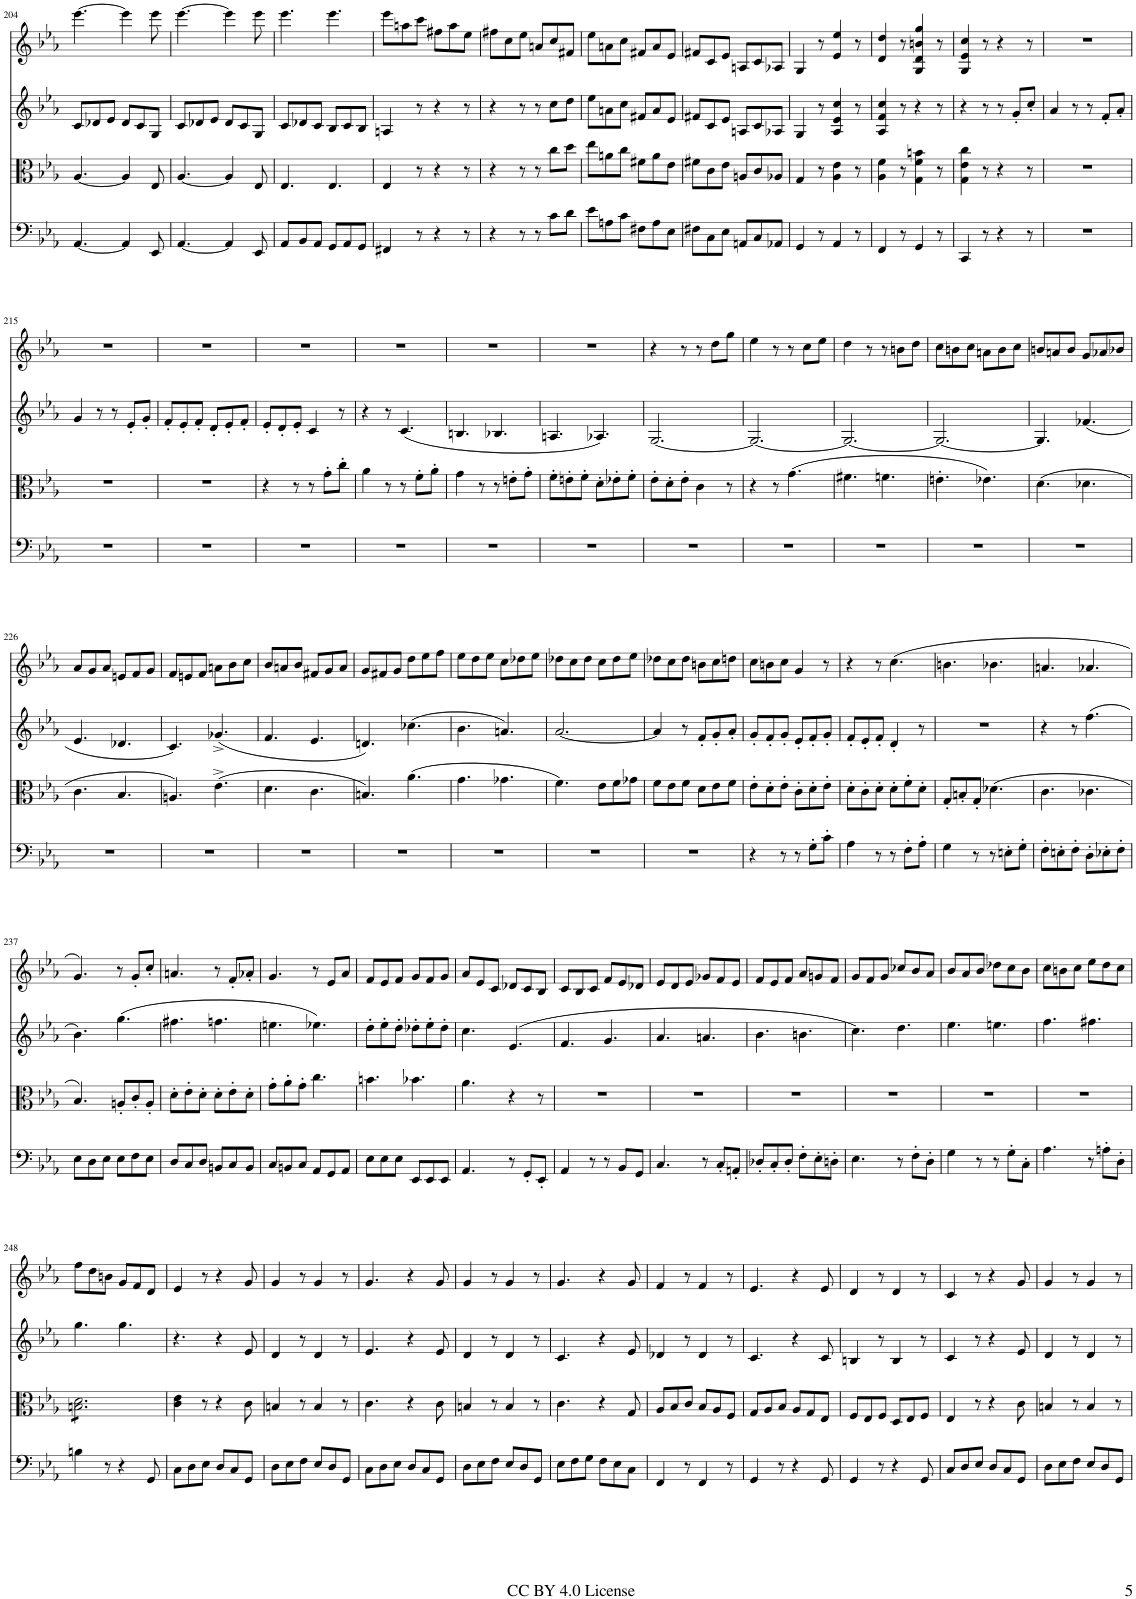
**kern	**kern	**kern	**kern
*part4	*part3	*part2	*part1
*staff4	*staff3	*staff2	*staff1
*I"Cello	*I"Viola	*I"Violin II	*I"Violin I
*	*I'Vla	*I'Vln	*I'Vln
!!LO:PB:g=z
*clefF4	*clefC3	*clefG2	*clefG2
*k[b-e-a-]	*k[b-e-a-]	*k[b-e-a-]	*k[b-e-a-]
*M6/8	*M6/8	*M6/8	*M6/8
=204	=204	=204	=204
[4.AA-/	[4.A-/	8c/L	[4.eee-\
.	.	8d-X/	.
.	.	8e-/J	.
4AA-/]	4A-/]	8d-/L	4eee-\]
.	.	8c/	.
8EE-/	8E-/	8G/J	8eee-\
=205	=205	=205	=205
[4.AA-/	[4.A-/	8c/L	[4.eee-\
.	.	8d-X/	.
.	.	8e-/J	.
4AA-/]	4A-/]	8d-/L	4eee-\]
.	.	8c/	.
8EE-/	8E-/	8G/J	8eee-\
=206	=206	=206	=206
8AA-/L	4.E-/	8c/L	4.eee-\
8BB-/	.	8d-X/	.
8AA-/J	.	8c/J	.
8GG/L	4.E-/	8B-/L	4.eee-\
8AA-/	.	8c/	.
8GG/J	.	8B-/J	.
=207	=207	=207	=207
4FF#X/	4E-/	4An/	8eee-\L
.	.	.	8aan\
8r	8r	8r	8ccc\J
4r	4r	4r	8ff#X\L
.	.	.	8aa\
8r	8r	8r	8ee-\J
=208	=208	=208	=208
4r	4r	4r	8ff#X\L
.	.	.	8cc\
8r	8r	8r	8ee-\J
8r	8r	8r	8an/L
8c\L	8cc\L	8cc\L	8cc/
8d\J	8dd\J	8dd\J	8f#X/J
=209	=209	=209	=209
8e-\L	8ee-\L	8ee-\L	8ee-\L
8An\	8an\	8an\	8an\
8c\J	8cc\J	8cc\J	8cc\J
8F#X\L	8f#X\L	8f#X/L	8f#X/L
8A\	8a\	8a/	8a/
8E-\J	8e-\J	8e-/J	8e-/J
=210	=210	=210	=210
8F#X\L	8f#X\L	8f#X/L	8f#X/L
8C\	8c\	8c/	8c/
8E-\J	8e-\J	8e-/J	8e-/J
8AAn/L	8An/L	8An/L	8An/L
8C/	8c/	8c/	8c/
8AA-X/J	8A-X/J	8A-X/J	8A-X/J
=211	=211	=211	=211
4GG/	4G/	4G/	4G/
8r	8r	8r	8r
4AA-/	4A-\ 4e-\	4A-/ 4e-/ 4cc/	4e-/ 4ee-/
8r	8r	8r	8r
=212	=212	=212	=212
4FF/	4A-\ 4f\	4A-/ 4f/ 4cc/	4d/ 4dd/
8r	8r	8r	8r
4GG/	4G\ 4f\ 4bn\	4r	4G/ 4d/ 4bn/ 4gg/
8r	8r	8r	8r
=213	=213	=213	=213
4CC/	4G\ 4e-\ 4cc\	4r	4G/ 4e-/ 4cc/
8r	8r	8r	8r
4r	4r	8r	4r
.	.	8g'/L	.
8r	8r	8cc'/J	8r
=214	=214	=214	=214
2.r	2.r	4a-/	2.r
.	.	8r	.
.	.	8r	.
.	.	8f'/L	.
.	.	8a-'/J	.
!!LO:LB:g=z
=215	=215	=215	=215
2.r	2.r	4g/	2.r
.	.	8r	.
.	.	8r	.
.	.	8e-'/L	.
.	.	8g'/J	.
=216	=216	=216	=216
2.r	2.r	8f'/L	2.r
.	.	8e-'/	.
.	.	8f'/J	.
.	.	8d'/L	.
.	.	8e-'/	.
.	.	8f'/J	.
=217	=217	=217	=217
2.r	4r	8e-'/L	2.r
.	.	8d'/	.
.	8r	8e-'/J	.
.	8r	4c/	.
.	8g'\L	.	.
.	8cc'\J	8r	.
=218	=218	=218	=218
2.r	4a-\	4r	2.r
.	8r	8r	.
.	8r	(4.c/	.
.	8f'\L	.	.
.	8a-'\J	.	.
=219	=219	=219	=219
2.r	4g\	4.Bn/	2.r
.	8r	.	.
.	8r	4.B-X/	.
.	8en'\L	.	.
.	8g'\J	.	.
=220	=220	=220	=220
2.r	8f'\L	4.An/	2.r
.	8en'\	.	.
.	8f'\J	.	.
.	8d'\L	4.A-X/)	.
.	8e-X'\	.	.
.	8f'\J	.	.
=221	=221	=221	=221
2.r	8e-'\L	[2.G/	4r
.	8d'\	.	.
.	8e-'\J	.	8r
.	4c\	.	8r
.	.	.	8dd\L
.	8r	.	8gg\J
=222	=222	=222	=222
2.r	4r	2.G/_	4ee-\
.	8r	.	8r
.	(4.g\	.	8r
.	.	.	8cc\L
.	.	.	8ee-\J
=223	=223	=223	=223
2.r	4.f#X\	2.G/_	4dd\
.	.	.	8r
.	4.fn\	.	8r
.	.	.	8bn\L
.	.	.	8dd\J
=224	=224	=224	=224
2.r	4.en'\	2.G/_	8cc\L
.	.	.	8bn\
.	.	.	8cc\J
.	4.e-X\)	.	8an\L
.	.	.	8b\
.	.	.	8cc\J
=225	=225	=225	=225
2.r	(4.d\	4.G/]	8bn/L
.	.	.	8an/
.	.	.	8b/J
.	4.d-X\	(4.f-X/	8g/L
.	.	.	8a-X/
.	.	.	8b-X/J
!!LO:LB:g=z
=226	=226	=226	=226
2.r	4.c\	4.e-/	8a-/L
.	.	.	8g/
.	.	.	8a-/J
.	4.B-/	4.d-X/	8en/L
.	.	.	8f/
.	.	.	8g/J
=227	=227	=227	=227
2.r	4.An/)	4.c/)	8f/L
.	.	.	8en/
.	.	.	8f/J
.	(4.e-^\	(4.g-X^/	8an\L
.	.	.	8b-\
.	.	.	8cc\J
=228	=228	=228	=228
2.r	4.d\	4.f/	8b-/L
.	.	.	8an/
.	.	.	8b-/J
.	4.c\	4.e-/	8f#X/L
.	.	.	8g/
.	.	.	8a/J
=229	=229	=229	=229
2.r	4.Bn/)	4.dn/)	8g/L
.	.	.	8f#X/
.	.	.	8g/J
.	(4.a-\	(4.cc-X\	8dd\L
.	.	.	8ee-\
.	.	.	8ff\J
=230	=230	=230	=230
2.r	4.g\	4.b-\	8ee-\L
.	.	.	8dd\
.	.	.	8ee-\J
.	4.g-X\	4.an/)	8cc\L
.	.	.	8dd-X\
.	.	.	8ee-\J
=231	=231	=231	=231
2.r	4.f\)	[2.a-/	8dd-X\L
.	.	.	8cc\
.	.	.	8dd-\J
.	8e-\L	.	8cc\L
.	8f\	.	8dd-\
.	8g-X\J	.	8ee-\J
=232	=232	=232	=232
2.r	8f\L	4a-/]	8dd-X\L
.	8e-\	.	8cc\
.	8f\J	8r	8dd-\J
.	8d\L	8f'/L	8bn\L
.	8e-\	8g'/	8cc\
.	8f\J	8a-'/J	8ddn\J
=233	=233	=233	=233
4r	8e-'\L	8g'/L	8cc\L
.	8d'\	8f'/	8bn\
8r	8e-'\J	8g'/J	8cc\J
8r	8c'\L	8e-'/L	4g/
8G'\L	8d'\	8f'/	.
8c'\J	8e-'\J	8g'/J	8r
=234	=234	=234	=234
4A-\	8d'\L	8f'/L	4r
.	8c'\	8e-'/	.
8r	8d'\J	8f'/J	8r
8r	8d'\L	4d'/	(4.cc\
8F'\L	8f'\	.	.
8A-'\J	8d'\J	8r	.
=235	=235	=235	=235
4G\	8G'/L	2.r	4.bn\
.	8Bn'/	.	.
8r	8G'/J	.	.
8r	(4.d-X\	.	4.b-X\
8En'\L	.	.	.
8G'\J	.	.	.
=236	=236	=236	=236
8F'\L	4.c\	4r	4.an/
8En'\	.	.	.
8F'\J	.	8r	.
8D'\L	4.c-X\	(4.ff\	4.a-X/
8E-X'\	.	.	.
8F'\J	.	.	.
!!LO:LB:g=z
=237	=237	=237	=237
8E-\L	4.B-/)	4.b-\)	4.g/)
8D\	.	.	.
8E-\J	.	.	.
8E-\L	8An'/L	(4.gg\	8r
8F\	8c'/	.	8g'/L
8E-\J	8A'/J	.	8cc'/J
=238	=238	=238	=238
8D/L	8d'\L	4.ff#X\	4.an/
8C/	8e-'\	.	.
8D/J	8d'\J	.	.
8BBn/L	8d'\L	4.ffn\	8r
8C/	8e-'\	.	8f'/L
8BB/J	8d'\J	.	8a-X'/J
=239	=239	=239	=239
8C/L	8g'\L	4.een\	4.g/
8BBn/	8a-'\	.	.
8C/J	8g'\J	.	.
8AA-/L	4.cc\	4.ee-X\)	8r
8GG/	.	.	8e-/L
8AA-/J	.	.	8a-/J
=240	=240	=240	=240
8E-\L	4.bn\	8dd'\L	8f/L
8E-\	.	8ee-'\	8e-/
8E-\J	.	8dd'\J	8f/J
8EE-/L	4.b-X\	8dd-X'\L	8g/L
8EE-/	.	8ee-'\	8f/
8EE-/J	.	8dd-'\J	8g/J
=241	=241	=241	=241
4.AA-/	4.a-\	4.cc\	8a-/L
.	.	.	8e-/
.	.	.	8c/J
8r	4r	(4.e-/	8d-X/L
8GG'/L	.	.	8c/
8EE-'/J	8r	.	8B-/J
=242	=242	=242	=242
4AA-/	2.r	4.f/	8c/L
.	.	.	8B-/
8r	.	.	8c/J
8r	.	4.g/	8f/L
8BB-/L	.	.	8e-/
8GG/J	.	.	8d-X/J
=243	=243	=243	=243
4.C/	2.r	4.a-/	8e-/L
.	.	.	8d/
.	.	.	8e-/J
8r	.	4.an/	8g-X/L
8C'/L	.	.	8f/
8AAn'/J	.	.	8e-/J
=244	=244	=244	=244
8D-X'/L	2.r	4.b-\	8f/L
8C'/	.	.	8e-/
8D-'/J	.	.	8f/J
8F'\L	.	4.bn\	8a-/L
8E-'\	.	.	8gn/
8Dn'\J	.	.	8f/J
=245	=245	=245	=245
4.E-\	2.r	4.cc\)	8g/L
.	.	.	8f/
.	.	.	8g/J
8r	.	4.dd\	8cc-X/L
8F'\L	.	.	8b-/
8D'\J	.	.	8a-/J
=246	=246	=246	=246
4G\	2.r	4.ee-\	8b-/L
.	.	.	8a-/
8r	.	.	8b-/J
8r	.	4.een\	8dd-X\L
8G'\L	.	.	8cc\
8C'\J	.	.	8b-\J
=247	=247	=247	=247
4.A-\	2.r	4.ff\	8cc\L
.	.	.	8bn\
.	.	.	8cc\J
8r	.	4.ff#X\	8ee-\L
8An'\L	.	.	8dd\
8D'\J	.	.	8cc\J
!!LO:LB:g=z
=248	=248	=248	=248
*	*tremolo	*	*
4Bn\	8Bn\ 8d\L	4.gg\	8ff\L
.	8Bn\ 8d\	.	8dd\
8r	8Bn\ 8d\	.	8bn\J
4r	8Bn\ 8d\	4.gg\	8g/L
.	8Bn\ 8d\	.	8f/
8GG/	8Bn\ 8d\J	.	8d/J
*	*Xtremolo	*	*
=249	=249	=249	=249
8C\L	4c\ 4e-\	4.r	4e-/
8D\	.	.	.
8E-\J	8r	.	8r
8D/L	4r	4r	4r
8C/	.	.	.
8GG/J	8c\	8e-/	8g/
=250	=250	=250	=250
8D\L	4Bn/	4d/	4g/
8E-\	.	.	.
8F\J	8r	8r	8r
8E-/L	4B/	4d/	4g/
8D/	.	.	.
8GG/J	8r	8r	8r
=251	=251	=251	=251
8C\L	4.c\	4.e-/	4.g/
8D\	.	.	.
8E-\J	.	.	.
8D/L	4r	4r	4r
8C/	.	.	.
8GG/J	8c\	8e-/	8g/
=252	=252	=252	=252
8D\L	4Bn/	4d/	4g/
8E-\	.	.	.
8F\J	8r	8r	8r
8E-/L	4B/	4d/	4g/
8D/	.	.	.
8GG/J	8r	8r	8r
=253	=253	=253	=253
8E-\L	4.c\	4.c/	4.g/
8F\	.	.	.
8G\J	.	.	.
8F\L	4r	4r	4r
8E-\	.	.	.
8C\J	8G/	8e-/	8g/
=254	=254	=254	=254
4FF/	8A-/L	4d-X/	4f/
.	8B-/	.	.
8r	8c/J	8r	8r
4FF/	8B-/L	4d-/	4f/
.	8A-/	.	.
8r	8F/J	8r	8r
=255	=255	=255	=255
4GG/	8G/L	4.c/	4.e-/
.	8A-/	.	.
8r	8B-/J	.	.
4r	8A-/L	4r	4r
.	8G/	.	.
8GG/	8E-/J	8c/	8e-/
=256	=256	=256	=256
4GG/	8F/L	4Bn/	4d/
.	8E-/	.	.
8r	8F/J	8r	8r
4r	8D/L	4B/	4d/
.	8E-/	.	.
8GG/	8F/J	8r	8r
=257	=257	=257	=257
8C/L	4E-/	4c/	4c/
8D/	.	.	.
8E-/J	8r	8r	8r
8D/L	4r	4r	4r
8C/	.	.	.
8GG/J	8c\	8e-/	8g/
=258	=258	=258	=258
8D\L	4Bn/	4d/	4g/
8E-\	.	.	.
8F\J	8r	8r	8r
8E-/L	4B/	4d/	4g/
8D/	.	.	.
8GG/J	8r	8r	8r
=	=	=	=
*-	*-	*-	*-
